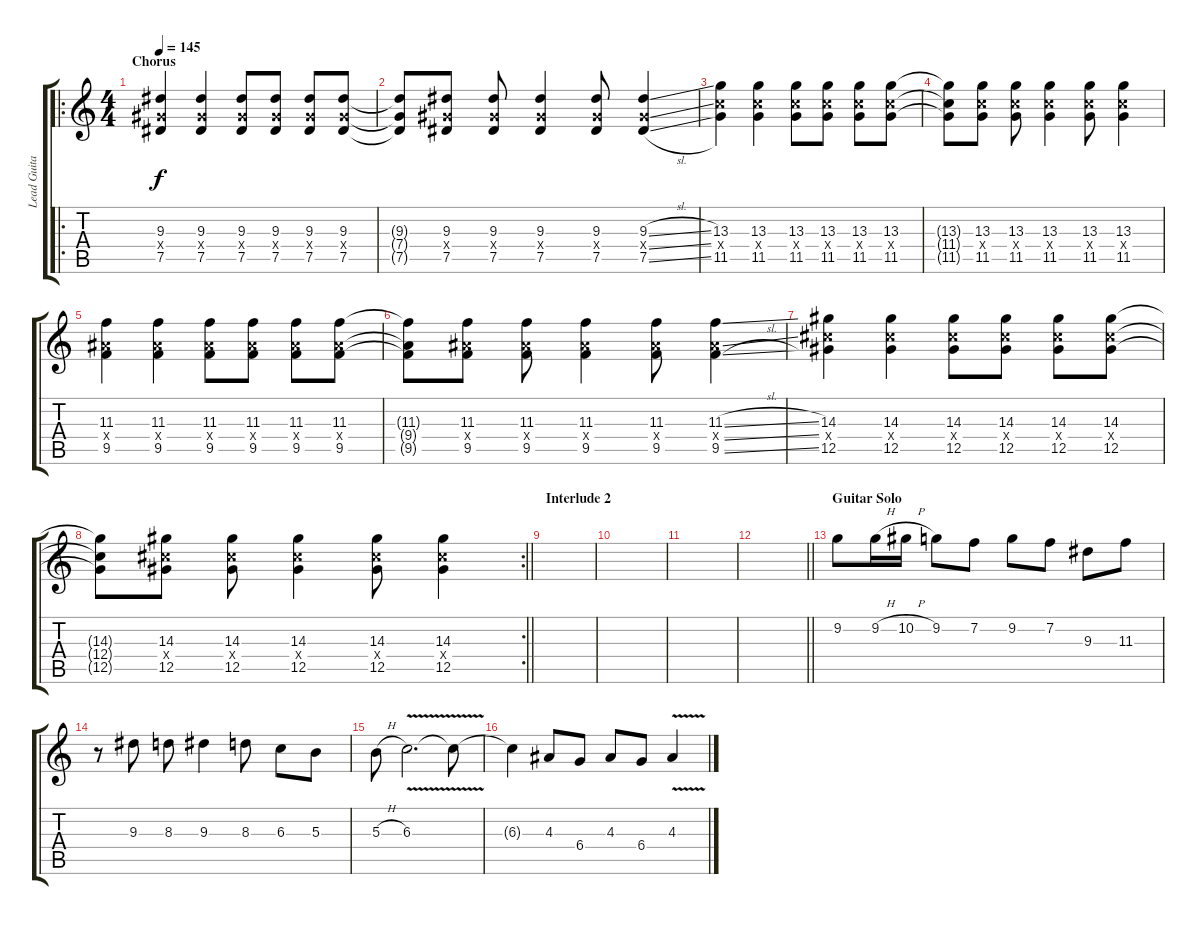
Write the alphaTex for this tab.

\track ("Lead Guitar (Armo)" "Lead Guita") {instrument distortionguitar}
\staff {score tabs}
\tuning (Eb4 Bb3 Gb3 Db3 Ab2 Eb2) {hide}
\ro
\ts (4 4)
\section ("" "Chorus")
\tempo 145
\clef g2
\ks c
(9.3 7.4{x} 7.5).4{dy f} (9.3 7.4{x} 7.5).4 (9.3 7.4{x} 7.5).8 (9.3 7.4{x} 7.5).8 (9.3 7.4{x} 7.5).8 (9.3 7.4{x} 7.5).8 |
(9.3{t} 7.4{t} 7.5{t}).8 (9.3 7.4{x} 7.5).8 (9.3 7.4{x} 7.5).8 (9.3 7.4{x} 7.5).4 (9.3 7.4{x} 7.5).8 (9.3{sl} 7.4{ss x} 7.5{sl}).4 |
(13.3 11.4{x} 11.5).4 (13.3 11.4{x} 11.5).4 (13.3 11.4{x} 11.5).8 (13.3 11.4{x} 11.5).8 (13.3 11.4{x} 11.5).8 (13.3 11.4{x} 11.5).8 |
(13.3{t} 11.4{t} 11.5{t}).8 (13.3 11.4{x} 11.5).8 (13.3 11.4{x} 11.5).8 (13.3 11.4{x} 11.5).4 (13.3 11.4{x} 11.5).8 (13.3 11.4{x} 11.5).4 |
(11.3 9.4{x} 9.5).4 (11.3 9.4{x} 9.5).4 (11.3 9.4{x} 9.5).8 (11.3 9.4{x} 9.5).8 (11.3 9.4{x} 9.5).8 (11.3 9.4{x} 9.5).8 |
(11.3{t} 9.4{t} 9.5{t}).8 (11.3 9.4{x} 9.5).8 (11.3 9.4{x} 9.5).8 (11.3 9.4{x} 9.5).4 (11.3 9.4{x} 9.5).8 (11.3{sl} 9.4{ss x} 9.5{sl}).4 |
(14.3 12.4{x} 12.5).4 (14.3 12.4{x} 12.5).4 (14.3 12.4{x} 12.5).8 (14.3 12.4{x} 12.5).8 (14.3 12.4{x} 12.5).8 (14.3 12.4{x} 12.5).8 |
\rc 2
\barLineRight lightlight
(14.3{t} 12.4{t} 12.5{t}).8 (14.3 12.4{x} 12.5).8 (14.3 12.4{x} 12.5).8 (14.3 12.4{x} 12.5).4 (14.3 12.4{x} 12.5).8 (14.3 12.4{x} 12.5).4 |
\section ("" "Interlude 2")
|
|
|
\barLineRight lightlight
|
\section ("" "Guitar Solo")
9.2.8 9.2{h}.16 10.2{h}.16 9.2.8 7.2.8 9.2.8 7.2.8 9.3.8 11.3.8 |
r.8 9.3.8 8.3.8 9.3.4 8.3.8 6.3.8 5.3.8 |
5.3{h}.8 6.3{v}.2{d} 6.3{t}.8 |
6.3{t}.4 4.3.8 6.4.8 4.3.8 6.4.8 4.3{v}.4
